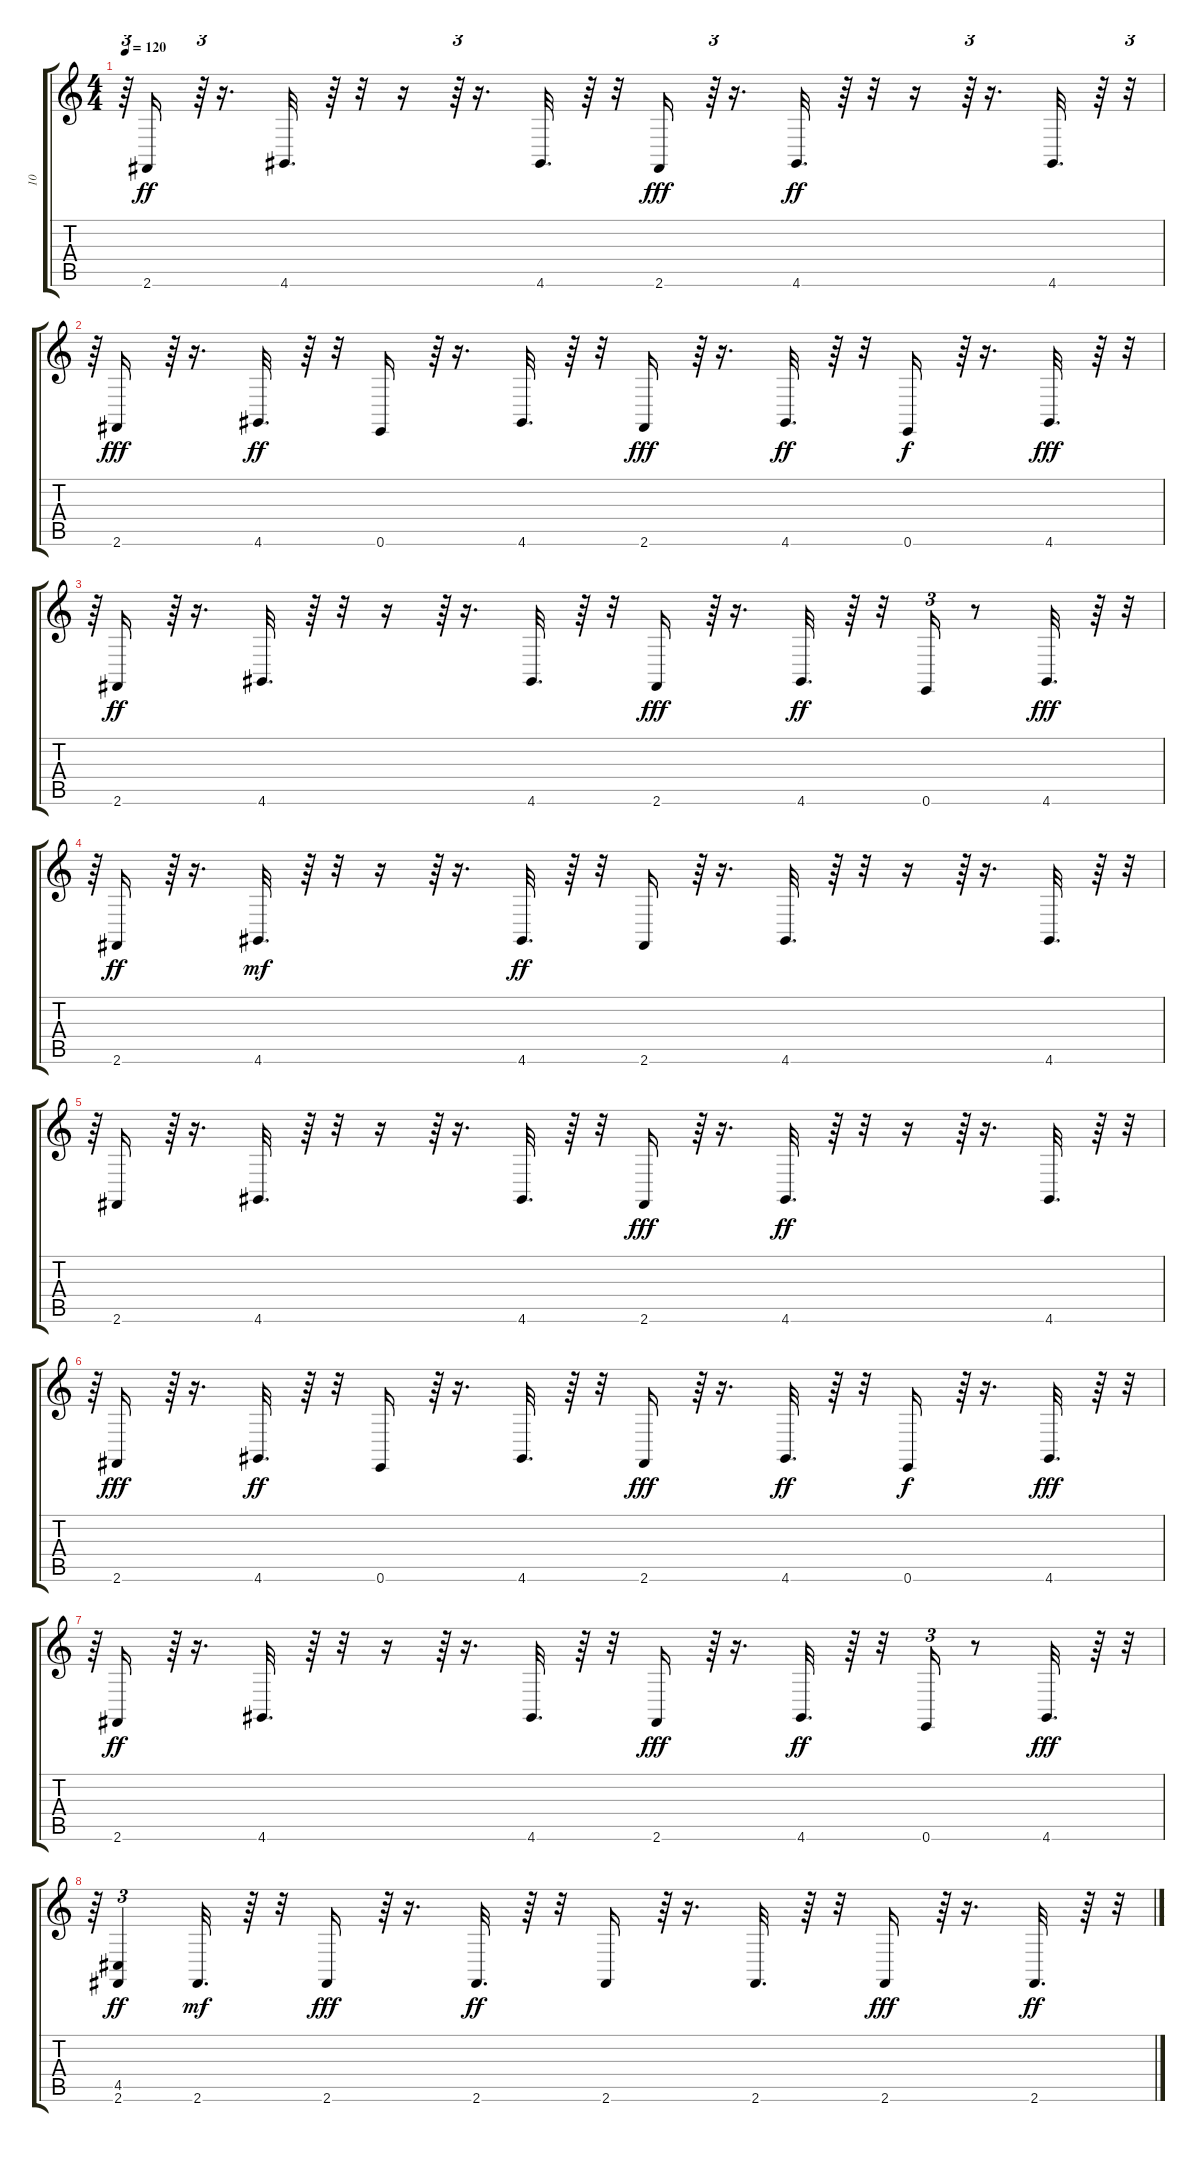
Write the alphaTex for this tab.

\track ("10" "10") {instrument acousticgrandpiano}
\staff {score tabs}
\tuning (E4 B3 G3 D3 A2 E2) {hide}
\ts (4 4)
\tempo 120
\clef g2
\ks c
r.64{tu (3 2) dy ff} 2.6.16 r.64{tu (3 2)} r.16{d} 4.6.32{d} r.64 r.32 r.16 r.64{tu (3 2)} r.16{d} 4.6.32{d} r.64 r.32 2.6.16{dy fff} r.64{tu (3 2)} r.16{d} 4.6.32{d dy ff} r.64 r.32 r.16 r.64{tu (3 2)} r.16{d} 4.6.32{d} r.64 r.32{tu (3 2)} |
r.64{tu (3 2)} 2.6.16{dy fff} r.64{tu (3 2)} r.16{d} 4.6.32{d dy ff} r.64 r.32 0.6.16 r.64{tu (3 2)} r.16{d} 4.6.32{d} r.64 r.32 2.6.16{dy fff} r.64{tu (3 2)} r.16{d} 4.6.32{d dy ff} r.64 r.32 0.6.16{dy f} r.64{tu (3 2)} r.16{d} 4.6.32{d dy fff} r.64 r.32{tu (3 2)} |
r.64{tu (3 2)} 2.6.16{dy ff} r.64{tu (3 2)} r.16{d} 4.6.32{d} r.64 r.32 r.16 r.64{tu (3 2)} r.16{d} 4.6.32{d} r.64 r.32 2.6.16{dy fff} r.64{tu (3 2)} r.16{d} 4.6.32{d dy ff} r.64 r.32 0.6.16{tu (3 2)} r.8 4.6.32{d dy fff} r.64 r.32{tu (3 2)} |
r.64{tu (3 2)} 2.6.16{dy ff} r.64{tu (3 2)} r.16{d} 4.6.32{d dy mf} r.64 r.32 r.16 r.64{tu (3 2)} r.16{d} 4.6.32{d dy ff} r.64 r.32 2.6.16 r.64{tu (3 2)} r.16{d} 4.6.32{d} r.64 r.32 r.16 r.64{tu (3 2)} r.16{d} 4.6.32{d} r.64 r.32{tu (3 2)} |
r.64{tu (3 2)} 2.6.16 r.64{tu (3 2)} r.16{d} 4.6.32{d} r.64 r.32 r.16 r.64{tu (3 2)} r.16{d} 4.6.32{d} r.64 r.32 2.6.16{dy fff} r.64{tu (3 2)} r.16{d} 4.6.32{d dy ff} r.64 r.32 r.16 r.64{tu (3 2)} r.16{d} 4.6.32{d} r.64 r.32{tu (3 2)} |
r.64{tu (3 2)} 2.6.16{dy fff} r.64{tu (3 2)} r.16{d} 4.6.32{d dy ff} r.64 r.32 0.6.16 r.64{tu (3 2)} r.16{d} 4.6.32{d} r.64 r.32 2.6.16{dy fff} r.64{tu (3 2)} r.16{d} 4.6.32{d dy ff} r.64 r.32 0.6.16{dy f} r.64{tu (3 2)} r.16{d} 4.6.32{d dy fff} r.64 r.32{tu (3 2)} |
r.64{tu (3 2)} 2.6.16{dy ff} r.64{tu (3 2)} r.16{d} 4.6.32{d} r.64 r.32 r.16 r.64{tu (3 2)} r.16{d} 4.6.32{d} r.64 r.32 2.6.16{dy fff} r.64{tu (3 2)} r.16{d} 4.6.32{d dy ff} r.64 r.32 0.6.16{tu (3 2)} r.8 4.6.32{d dy fff} r.64 r.32{tu (3 2)} |
r.64{tu (3 2)} (4.5 2.6).4{tu (3 2) dy ff} 2.6.32{d dy mf} r.64 r.32 2.6.16{dy fff} r.64{tu (3 2)} r.16{d} 2.6.32{d dy ff} r.64 r.32 2.6.16 r.64{tu (3 2)} r.16{d} 2.6.32{d} r.64 r.32 2.6.16{dy fff} r.64{tu (3 2)} r.16{d} 2.6.32{d dy ff} r.64 r.32{tu (3 2)}
